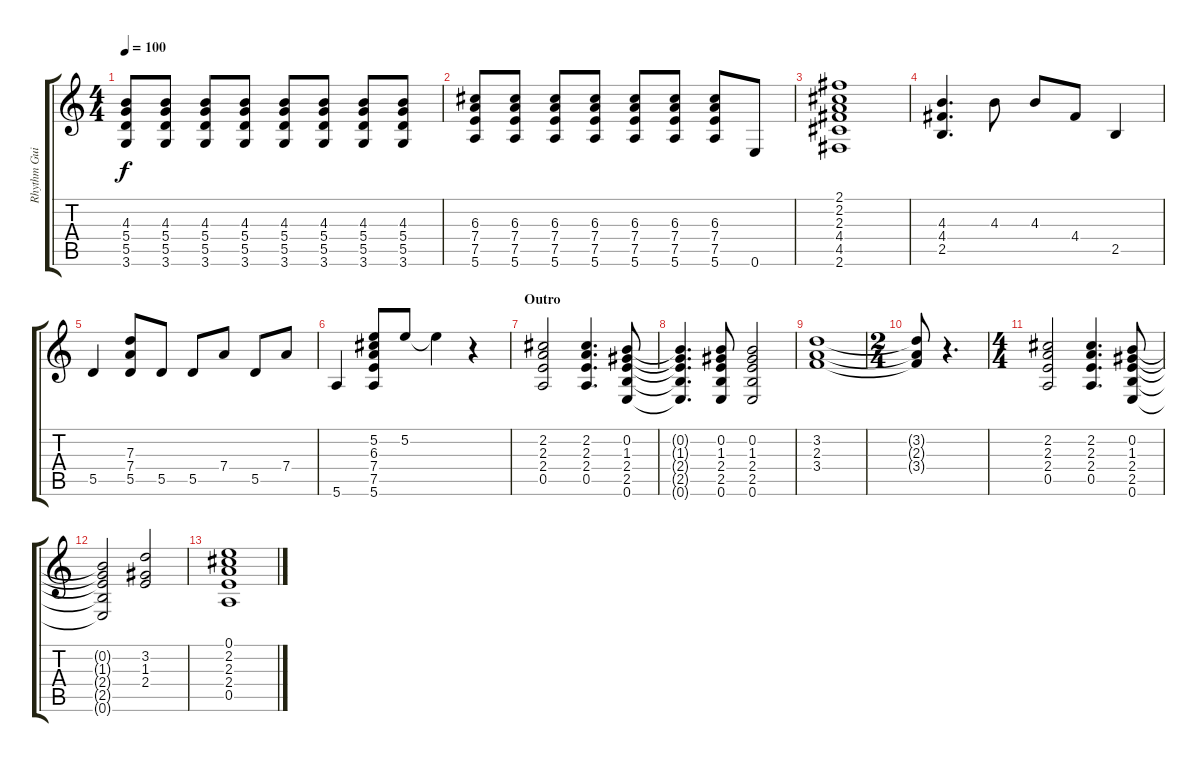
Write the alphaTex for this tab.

\track ("Rhythm Guitar" "Rhythm Gui") {instrument acousticguitarsteel}
\staff {score tabs}
\tuning (E4 B3 G3 D3 A2 E2) {hide}
\ts (4 4)
\tempo 100
\clef g2
\ks c
(4.3 5.4 5.5 3.6).8{dy f} (4.3 5.4 5.5 3.6).8 (4.3 5.4 5.5 3.6).8 (4.3 5.4 5.5 3.6).8 (4.3 5.4 5.5 3.6).8 (4.3 5.4 5.5 3.6).8 (4.3 5.4 5.5 3.6).8 (4.3 5.4 5.5 3.6).8 |
(6.3 7.4 7.5 5.6).8 (6.3 7.4 7.5 5.6).8 (6.3 7.4 7.5 5.6).8 (6.3 7.4 7.5 5.6).8 (6.3 7.4 7.5 5.6).8 (6.3 7.4 7.5 5.6).8 (6.3 7.4 7.5 5.6).8 0.6.8 |
(2.1 2.2 2.3 4.4 4.5 2.6).1 |
(4.3 4.4 2.5).4{d} 4.3.8 4.3.8 4.4.8 2.5.4 |
5.5.4 (7.3 7.4 5.5).8 5.5.8 5.5.8 7.4.8 5.5.8 7.4.8 |
5.6.4 (5.2 6.3 7.4 7.5 5.6).8 5.2.8 5.2{t}.4 r.4 |
\section ("" "Outro")
(2.2 2.3 2.4 0.5).2 (2.2 2.3 2.4 0.5).4{d} (0.2 1.3 2.4 2.5 0.6).8 |
(0.2{t} 1.3{t} 2.4{t} 2.5{t} 0.6{t}).4{d} (0.2 1.3 2.4 2.5 0.6).8 (0.2 1.3 2.4 2.5 0.6).2 |
(3.2 2.3 3.4).1 |
\ts (2 4)
(3.2{t} 2.3{t} 3.4{t}).8 r.4{d} |
\ts (4 4)
(2.2 2.3 2.4 0.5).2 (2.2 2.3 2.4 0.5).4{d} (0.2 1.3 2.4 2.5 0.6).8 |
(0.2{t} 1.3{t} 2.4{t} 2.5{t} 0.6{t}).2 (3.2 1.3 2.4).2 |
(0.1 2.2 2.3 2.4 0.5).1
